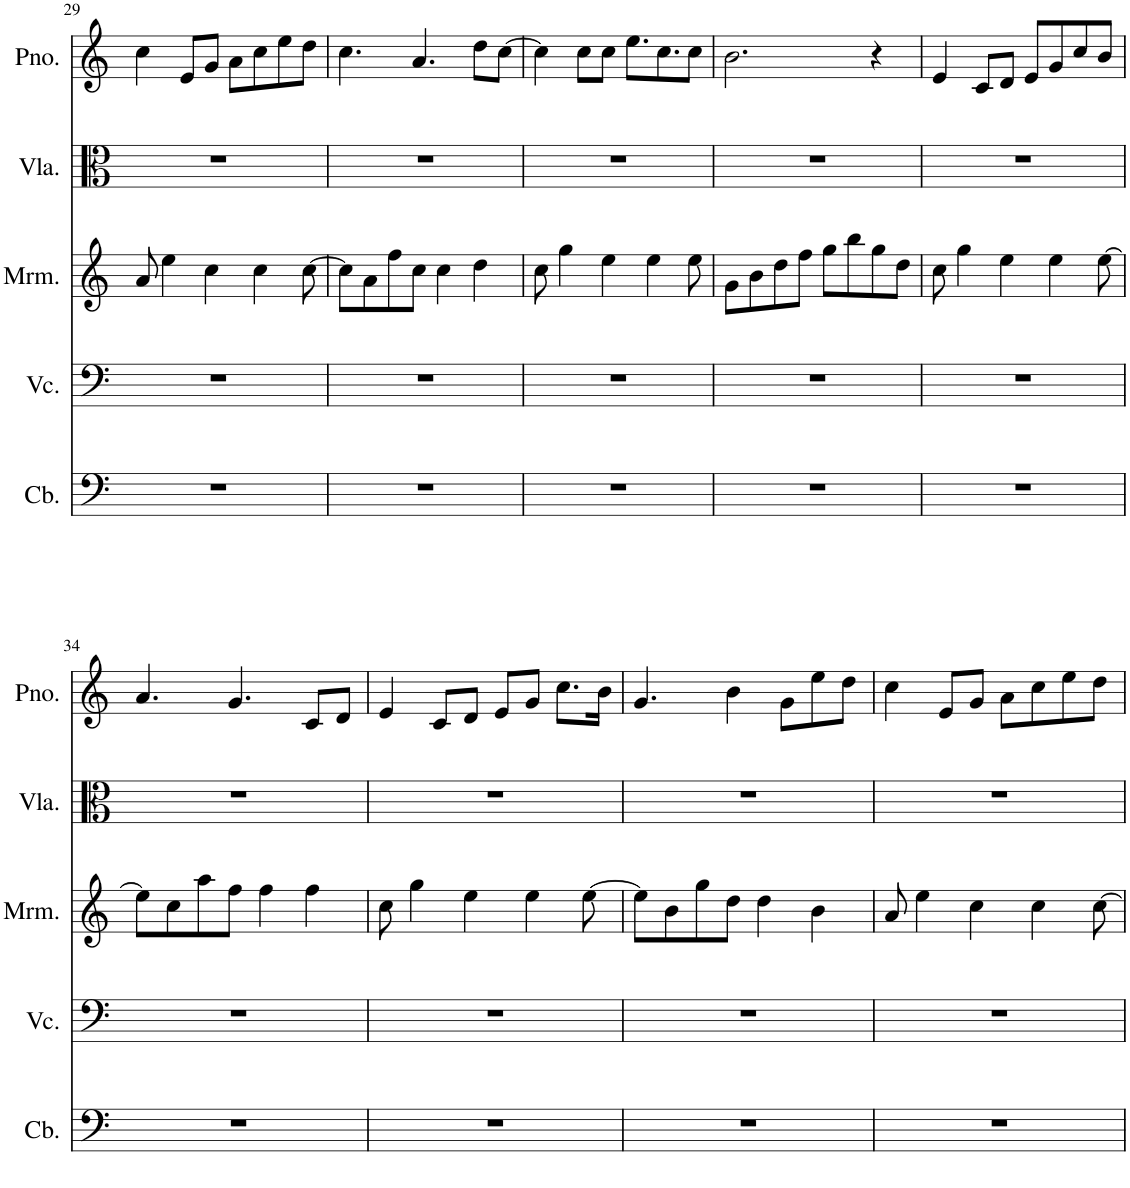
**kern	**kern	**kern	**kern	**kern
*part5	*part4	*part3	*part2	*part1
*staff5	*staff4	*staff3	*staff2	*staff1
*I"Contrabass	*I"Violoncello	*I"Marimba	*I"Viola	*I"Piano
*I'Cb.	*I'Vc.	*I'Mrm.	*I'Vla.	*I'Pno.
!!LO:PB:g=z
*clefF4	*clefF4	*clefG2	*clefC3	*clefG2
*Trd7c12	*	*	*	*
*k[]	*k[]	*k[]	*k[]	*k[]
*M4/4	*M4/4	*M4/4	*M4/4	*M4/4
=29	=29	=29	=29	=29
1r	1r	8a/	1r	4cc\
.	.	4ee\	.	.
.	.	.	.	8e/L
.	.	4cc\	.	8g/J
.	.	.	.	8a\L
.	.	4cc\	.	8cc\
.	.	.	.	8ee\
.	.	[8cc\	.	8dd\J
=30	=30	=30	=30	=30
1r	1r	8cc\L]	1r	4.cc\
.	.	8a\	.	.
.	.	8ff\	.	.
.	.	8cc\J	.	4.a/
.	.	4cc\	.	.
.	.	4dd\	.	8dd\L
.	.	.	.	[8cc\J
=31	=31	=31	=31	=31
1r	1r	8cc\	1r	4cc\]
.	.	4gg\	.	.
.	.	.	.	8cc\L
.	.	4ee\	.	8cc\J
.	.	.	.	8.ee\L
.	.	4ee\	.	.
.	.	.	.	8.cc\
.	.	8ee\	.	8cc\J
=32	=32	=32	=32	=32
1r	1r	8g\L	1r	2.b\
.	.	8b\	.	.
.	.	8dd\	.	.
.	.	8ff\J	.	.
.	.	8gg\L	.	.
.	.	8bb\	.	.
.	.	8gg\	.	4r
.	.	8dd\J	.	.
=33	=33	=33	=33	=33
1r	1r	8cc\	1r	4e/
.	.	4gg\	.	.
.	.	.	.	8c/L
.	.	4ee\	.	8d/J
.	.	.	.	8e/L
.	.	4ee\	.	8g/
.	.	.	.	8cc/
.	.	[8ee\	.	8b/J
!!LO:LB:g=z
=34	=34	=34	=34	=34
1r	1r	8ee\L]	1r	4.a/
.	.	8cc\	.	.
.	.	8aa\	.	.
.	.	8ff\J	.	4.g/
.	.	4ff\	.	.
.	.	4ff\	.	8c/L
.	.	.	.	8d/J
=35	=35	=35	=35	=35
1r	1r	8cc\	1r	4e/
.	.	4gg\	.	.
.	.	.	.	8c/L
.	.	4ee\	.	8d/J
.	.	.	.	8e/L
.	.	4ee\	.	8g/J
.	.	.	.	8.cc\L
.	.	[8ee\	.	.
.	.	.	.	16b\Jk
=36	=36	=36	=36	=36
1r	1r	8ee\L]	1r	4.g/
.	.	8b\	.	.
.	.	8gg\	.	.
.	.	8dd\J	.	4b\
.	.	4dd\	.	.
.	.	.	.	8g\L
.	.	4b\	.	8ee\
.	.	.	.	8dd\J
=37	=37	=37	=37	=37
1r	1r	8a/	1r	4cc\
.	.	4ee\	.	.
.	.	.	.	8e/L
.	.	4cc\	.	8g/J
.	.	.	.	8a\L
.	.	4cc\	.	8cc\
.	.	.	.	8ee\
.	.	[8cc\	.	8dd\J
=	=	=	=	=
*-	*-	*-	*-	*-
